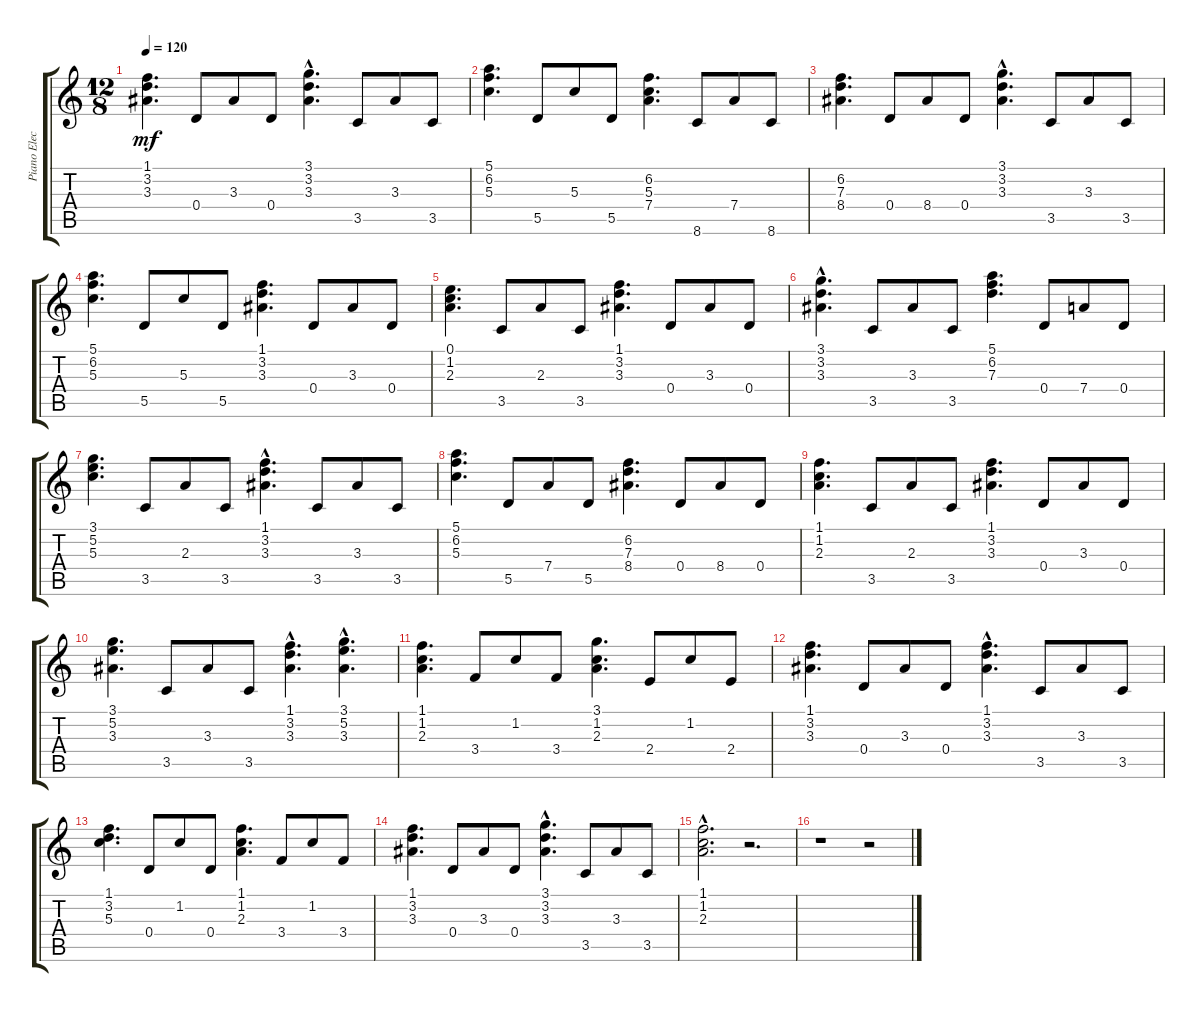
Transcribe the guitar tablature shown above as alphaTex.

\track ("Piano Elec" "Piano Elec") {instrument acousticguitarnylon}
\staff {score tabs}
\tuning (E4 B3 G3 D3 A2 E2) {hide}
\ts (12 8)
\tempo 120
\clef g2
\ks c
(1.1 3.2 3.3).4{d dy mf} 0.4.8 3.3.8 0.4.8 (3.1{hac} 3.2{hac} 3.3{hac}).4{d} 3.5.8 3.3.8 3.5.8 |
(5.1 6.2 5.3).4{d} 5.5.8 5.3.8 5.5.8 (6.2 5.3 7.4).4{d} 8.6.8 7.4.8 8.6.8 |
(6.2 7.3 8.4).4{d} 0.4.8 8.4.8 0.4.8 (3.1{hac} 3.2{hac} 3.3{hac}).4{d} 3.5.8 3.3.8 3.5.8 |
(5.1 6.2 5.3).4{d} 5.5.8 5.3.8 5.5.8 (1.1 3.2 3.3).4{d} 0.4.8 3.3.8 0.4.8 |
(0.1 1.2 2.3).4{d} 3.5.8 2.3.8 3.5.8 (1.1 3.2 3.3).4{d} 0.4.8 3.3.8 0.4.8 |
(3.1{hac} 3.2{hac} 3.3{hac}).4{d} 3.5.8 3.3.8 3.5.8 (5.1 6.2 7.3).4{d} 0.4.8 7.4.8 0.4.8 |
(3.1 5.2 5.3).4{d} 3.5.8 2.3.8 3.5.8 (1.1{hac} 3.2{hac} 3.3{hac}).4{d} 3.5.8 3.3.8 3.5.8 |
(5.1 6.2 5.3).4{d} 5.5.8 7.4.8 5.5.8 (6.2 7.3 8.4).4{d} 0.4.8 8.4.8 0.4.8 |
(1.1 1.2 2.3).4{d} 3.5.8 2.3.8 3.5.8 (1.1 3.2 3.3).4{d} 0.4.8 3.3.8 0.4.8 |
(3.1 5.2 3.3).4{d} 3.5.8 3.3.8 3.5.8 (1.1{hac} 3.2{hac} 3.3{hac}).4{d} (3.1{hac} 5.2{hac} 3.3{hac}).4{d} |
(1.1 1.2 2.3).4{d} 3.4.8 1.2.8 3.4.8 (3.1 1.2 2.3).4{d} 2.4.8 1.2.8 2.4.8 |
(1.1 3.2 3.3).4{d} 0.4.8 3.3.8 0.4.8 (1.1{hac} 3.2{hac} 3.3{hac}).4{d} 3.5.8 3.3.8 3.5.8 |
(1.1 3.2 5.3).4{d} 0.4.8 1.2.8 0.4.8 (1.1 1.2 2.3).4{d} 3.4.8 1.2.8 3.4.8 |
(1.1 3.2 3.3).4{d} 0.4.8 3.3.8 0.4.8 (3.1{hac} 3.2{hac} 3.3{hac}).4{d} 3.5.8 3.3.8 3.5.8 |
(1.1{hac} 1.2{hac} 2.3{hac}).2{d} r.2{d} |
r.1 r.2
